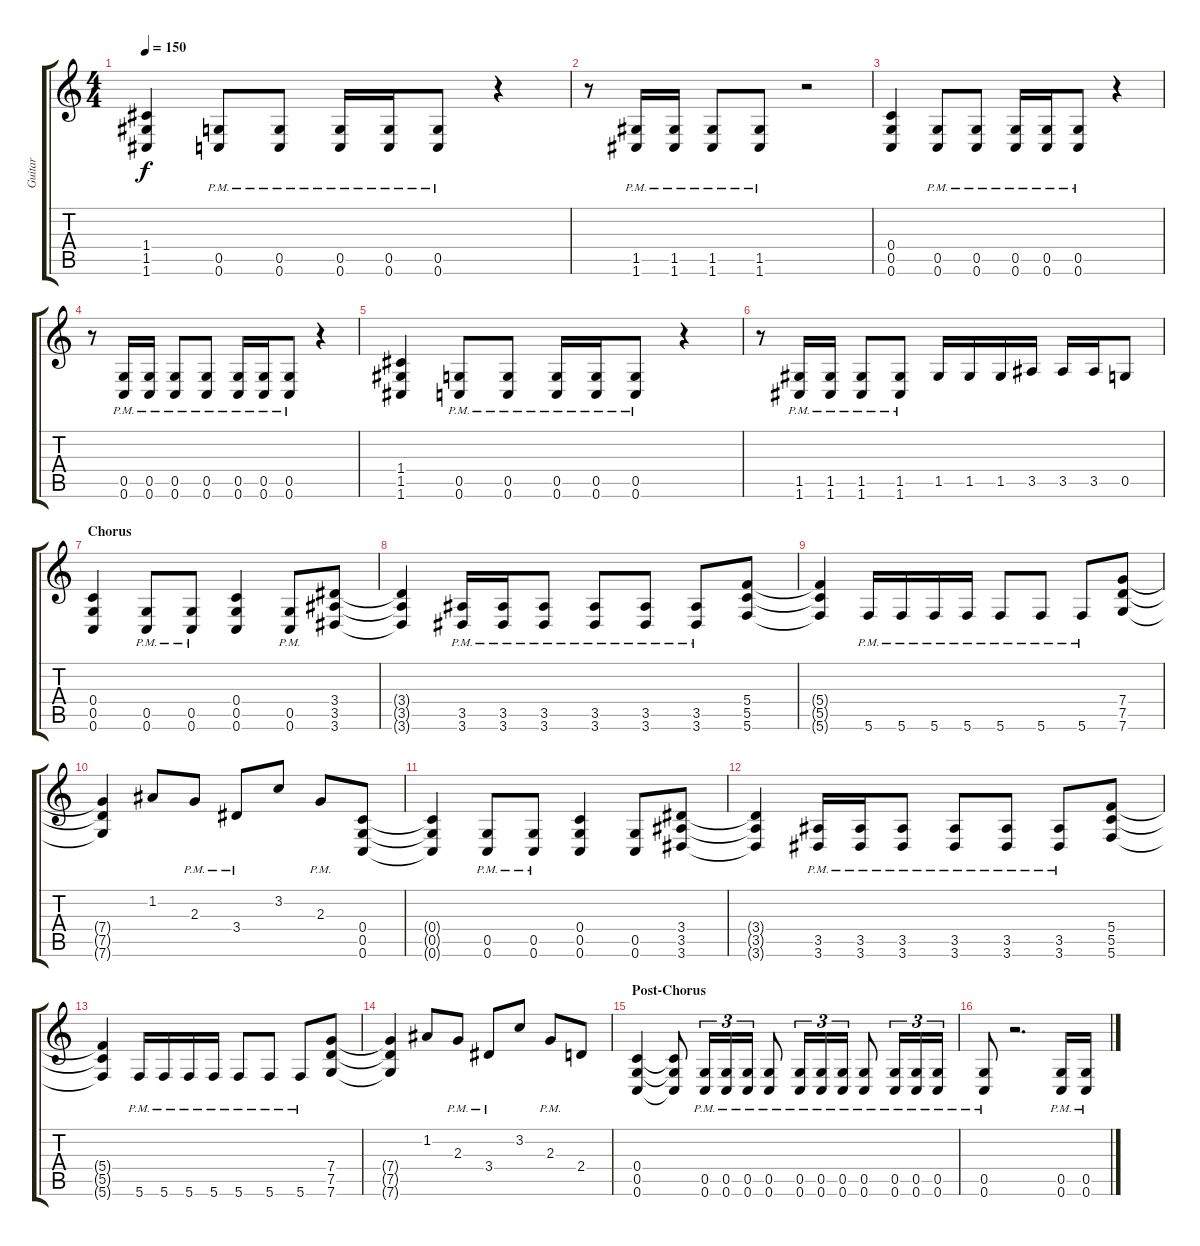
\track ("Guitar" "Guitar") {instrument distortionguitar}
\staff {score tabs}
\tuning (D4 A3 F3 C3 G2 C2) {hide}
\ts (4 4)
\tempo 150
\clef g2
\ks c
(1.4 1.5 1.6).4{dy f} (0.5{pm} 0.6{pm}).8 (0.5{pm} 0.6{pm}).8 (0.5{pm} 0.6{pm}).16 (0.5{pm} 0.6{pm}).16 (0.5{pm} 0.6{pm}).8 r.4 |
r.8 (1.5{pm} 1.6{pm}).16 (1.5{pm} 1.6{pm}).16 (1.5{pm} 1.6{pm}).8 (1.5{pm} 1.6{pm}).8 r.2 |
(0.4 0.5 0.6).4 (0.5{pm} 0.6{pm}).8 (0.5{pm} 0.6{pm}).8 (0.5{pm} 0.6{pm}).16 (0.5{pm} 0.6{pm}).16 (0.5{pm} 0.6{pm}).8 r.4 |
r.8 (0.5{pm} 0.6{pm}).16 (0.5{pm} 0.6{pm}).16 (0.5{pm} 0.6{pm}).8 (0.5{pm} 0.6{pm}).8 (0.5{pm} 0.6{pm}).16 (0.5{pm} 0.6{pm}).16 (0.5{pm} 0.6{pm}).8 r.4 |
(1.4 1.5 1.6).4 (0.5{pm} 0.6{pm}).8 (0.5{pm} 0.6{pm}).8 (0.5{pm} 0.6{pm}).16 (0.5{pm} 0.6{pm}).16 (0.5{pm} 0.6{pm}).8 r.4 |
r.8 (1.5{pm} 1.6{pm}).16 (1.5{pm} 1.6{pm}).16 (1.5{pm} 1.6{pm}).8 (1.5{pm} 1.6{pm}).8 1.5.16 1.5.16 1.5.16 3.5.16 3.5.16 3.5.16 0.5.8 |
\section ("" "Chorus")
(0.4 0.5 0.6).4 (0.5{pm} 0.6{pm}).8 (0.5{pm} 0.6{pm}).8 (0.4 0.5 0.6).4 (0.5{pm} 0.6{pm}).8 (3.4 3.5 3.6).8 |
(3.4{t} 3.5{t} 3.6{t}).4 (3.5{pm} 3.6{pm}).16 (3.5{pm} 3.6{pm}).16 (3.5{pm} 3.6{pm}).8 (3.5{pm} 3.6{pm}).8 (3.5{pm} 3.6{pm}).8 (3.5{pm} 3.6{pm}).8 (5.4 5.5 5.6).8 |
(5.4{t} 5.5{t} 5.6{t}).4 5.6{pm}.16 5.6{pm}.16 5.6{pm}.16 5.6{pm}.16 5.6{pm}.8 5.6{pm}.8 5.6{pm}.8 (7.4 7.5 7.6).8 |
(7.4{t} 7.5{t} 7.6{t}).4 1.2.8 2.3{pm}.8 3.4{pm}.8 3.2.8 2.3{pm}.8 (0.4 0.5 0.6).8 |
(0.4{t} 0.5{t} 0.6{t}).4 (0.5{pm} 0.6{pm}).8 (0.5{pm} 0.6{pm}).8 (0.4 0.5 0.6).4 (0.5 0.6).8 (3.4 3.5 3.6).8 |
(3.4{t} 3.5{t} 3.6{t}).4 (3.5{pm} 3.6{pm}).16 (3.5{pm} 3.6{pm}).16 (3.5{pm} 3.6{pm}).8 (3.5{pm} 3.6{pm}).8 (3.5{pm} 3.6{pm}).8 (3.5{pm} 3.6{pm}).8 (5.4 5.5 5.6).8 |
(5.4{t} 5.5{t} 5.6{t}).4 5.6{pm}.16 5.6{pm}.16 5.6{pm}.16 5.6{pm}.16 5.6{pm}.8 5.6{pm}.8 5.6{pm}.8 (7.4 7.5 7.6).8 |
(7.4{t} 7.5{t} 7.6{t}).4 1.2.8 2.3{pm}.8 3.4{pm}.8 3.2.8 2.3{pm}.8 2.4.8 |
\section ("" "Post-Chorus")
(0.4 0.5 0.6).4 (0.4{t} 0.5{t} 0.6{t}).8 (0.5{pm} 0.6{pm}).16{tu (3 2)} (0.5{pm} 0.6{pm}).16{tu (3 2)} (0.5{pm} 0.6{pm}).16{tu (3 2)} (0.5{pm} 0.6{pm}).8 (0.5{pm} 0.6{pm}).16{tu (3 2)} (0.5{pm} 0.6{pm}).16{tu (3 2)} (0.5{pm} 0.6{pm}).16{tu (3 2)} (0.5{pm} 0.6{pm}).8 (0.5{pm} 0.6{pm}).16{tu (3 2)} (0.5{pm} 0.6{pm}).16{tu (3 2)} (0.5{pm} 0.6{pm}).16{tu (3 2)} |
(0.5{pm} 0.6{pm}).8 r.2{d} (0.5{pm} 0.6{pm}).16 (0.5{pm} 0.6{pm}).16
